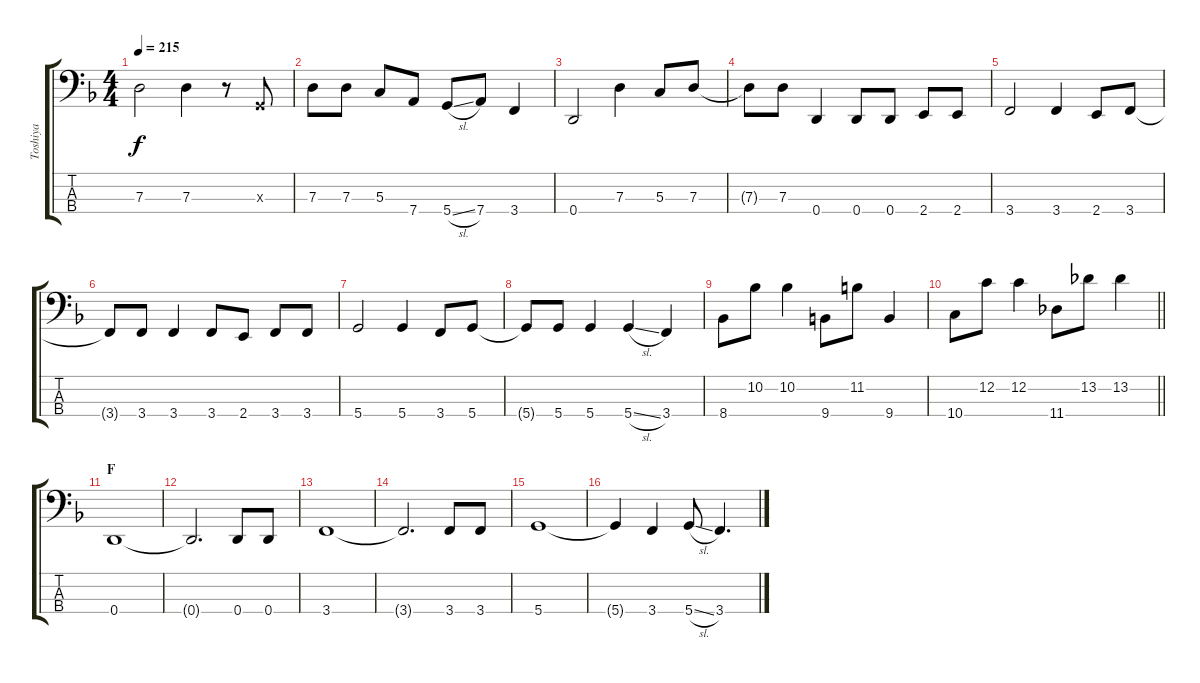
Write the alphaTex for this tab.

\track ("Toshiya" "Toshiya") {instrument electricbasspick}
\staff {score tabs}
\tuning (F2 C2 G1 D1) {hide}
\ts (4 4)
\tempo 215
\clef f4
\ks f
7.3.2{dy f} 7.3.4 r.8 0.3{x}.8 |
7.3.8 7.3.8 5.3.8 7.4.8 5.4{sl}.8 7.4.8 3.4.4 |
0.4.2 7.3.4 5.3.8 7.3.8 |
7.3{t}.8 7.3.8 0.4.4 0.4.8 0.4.8 2.4.8 2.4.8 |
3.4.2 3.4.4 2.4.8 3.4.8 |
3.4{t}.8 3.4.8 3.4.4 3.4.8 2.4.8 3.4.8 3.4.8 |
5.4.2 5.4.4 3.4.8 5.4.8 |
5.4{t}.8 5.4.8 5.4.4 5.4{sl}.4 3.4.4 |
8.4.8 10.2.8 10.2.4 9.4.8 11.2.8 9.4.4 |
\barLineRight lightlight
10.4.8 12.2.8 12.2.4 11.4.8 13.2.8 13.2.4 |
\section ("" "F")
0.4.1 |
0.4{t}.2{d} 0.4.8 0.4.8 |
3.4.1 |
3.4{t}.2{d} 3.4.8 3.4.8 |
5.4.1 |
5.4{t}.4 3.4.4 5.4{sl}.8 3.4.4{d}
